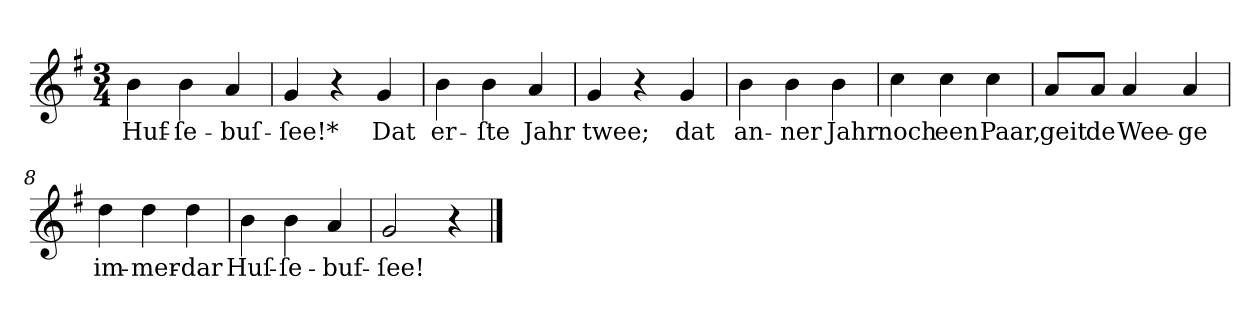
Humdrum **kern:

**kern	**text
*part1	*part1
*staff1	*staff1
*clefG2	*
*k[f#]	*
*G:	*
*M3/4	*
=1	=1
4b	Huf-
4b	-ſe-
4a	-buſ-
=2	=2
4g	-ſee!*
4r	.
4g	Dat
=3	=3
4b	er-
4b	-ſte
4a	Jahr
=4	=4
4g	twee;
4r	.
4g	dat
=5	=5
4b	an-
4b	-ner
4b	Jahr
=6	=6
4cc	noch
4cc	een
4cc	Paar,
=7	=7
8a/L	geit
8a/J	de
4a	Wee-
4a	-ge
=8	=8
4dd	im-
4dd	-mer-
4dd	-dar
=9	=9
4b	Huſ-
4b	-ſe-
4a	-buf-
=10	=10
2g	-ſee!
4r	.
==	==
*-	*-
